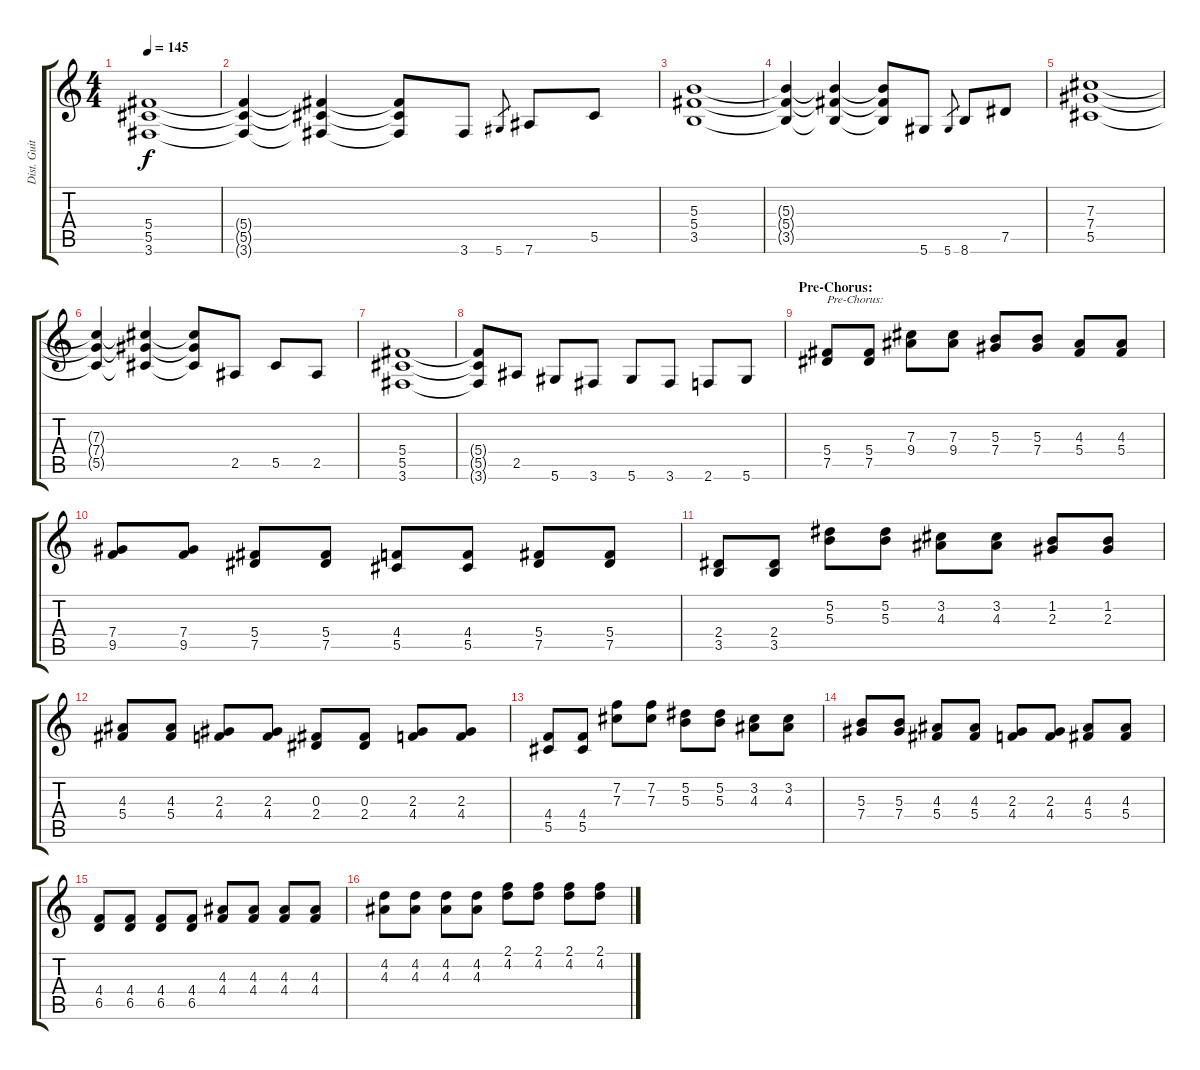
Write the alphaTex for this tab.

\track ("Dist. Guitar 1" "Dist. Guit") {instrument distortionguitar}
\staff {score tabs}
\tuning (Eb4 Bb3 Gb3 Db3 Ab2 Eb2) {hide}
\ts (4 4)
\tempo 145
\clef g2
\ks c
(5.4 5.5 3.6).1{dy f} |
(5.4{t} 5.5{t} 3.6{t}).4 (5.4{t} 5.5{t} 3.6{t}).4 (5.4{t} 5.5{t} 3.6{t}).8 3.6.8 5.6.8{gr} 7.6.8 5.5.8 |
(5.3 5.4 3.5).1 |
(5.3{t} 5.4{t} 3.5{t}).4 (5.3{t} 5.4{t} 3.5{t}).4 (5.3{t} 5.4{t} 3.5{t}).8 5.6.8 5.6.8{gr} 8.6.8 7.5.8 |
(7.3 7.4 5.5).1 |
(7.3{t} 7.4{t} 5.5{t}).4 (7.3{t} 7.4{t} 5.5{t}).4 (7.3{t} 7.4{t} 5.5{t}).8 2.5.8 5.5.8 2.5.8 |
(5.4 5.5 3.6).1 |
(5.4{t} 5.5{t} 3.6{t}).8 2.5.8 5.6.8 3.6.8 5.6.8 3.6.8 2.6.8 5.6.8 |
\section ("" "Pre-Chorus:")
(5.4 7.5).8{txt "Pre-Chorus:"} (5.4 7.5).8 (7.3 9.4).8 (7.3 9.4).8 (5.3 7.4).8 (5.3 7.4).8 (4.3 5.4).8 (4.3 5.4).8 |
(7.4 9.5).8 (7.4 9.5).8 (5.4 7.5).8 (5.4 7.5).8 (4.4 5.5).8 (4.4 5.5).8 (5.4 7.5).8 (5.4 7.5).8 |
(2.4 3.5).8 (2.4 3.5).8 (5.2 5.3).8 (5.2 5.3).8 (3.2 4.3).8 (3.2 4.3).8 (1.2 2.3).8 (1.2 2.3).8 |
(4.3 5.4).8 (4.3 5.4).8 (2.3 4.4).8 (2.3 4.4).8 (0.3 2.4).8 (0.3 2.4).8 (2.3 4.4).8 (2.3 4.4).8 |
(4.4 5.5).8 (4.4 5.5).8 (7.2 7.3).8 (7.2 7.3).8 (5.2 5.3).8 (5.2 5.3).8 (3.2 4.3).8 (3.2 4.3).8 |
(5.3 7.4).8 (5.3 7.4).8 (4.3 5.4).8 (4.3 5.4).8 (2.3 4.4).8 (2.3 4.4).8 (4.3 5.4).8 (4.3 5.4).8 |
(4.4 6.5).8 (4.4 6.5).8 (4.4 6.5).8 (4.4 6.5).8 (4.3 4.4).8 (4.3 4.4).8 (4.3 4.4).8 (4.3 4.4).8 |
(4.2 4.3).8 (4.2 4.3).8 (4.2 4.3).8 (4.2 4.3).8 (2.1 4.2).8 (2.1 4.2).8 (2.1 4.2).8 (2.1 4.2).8
